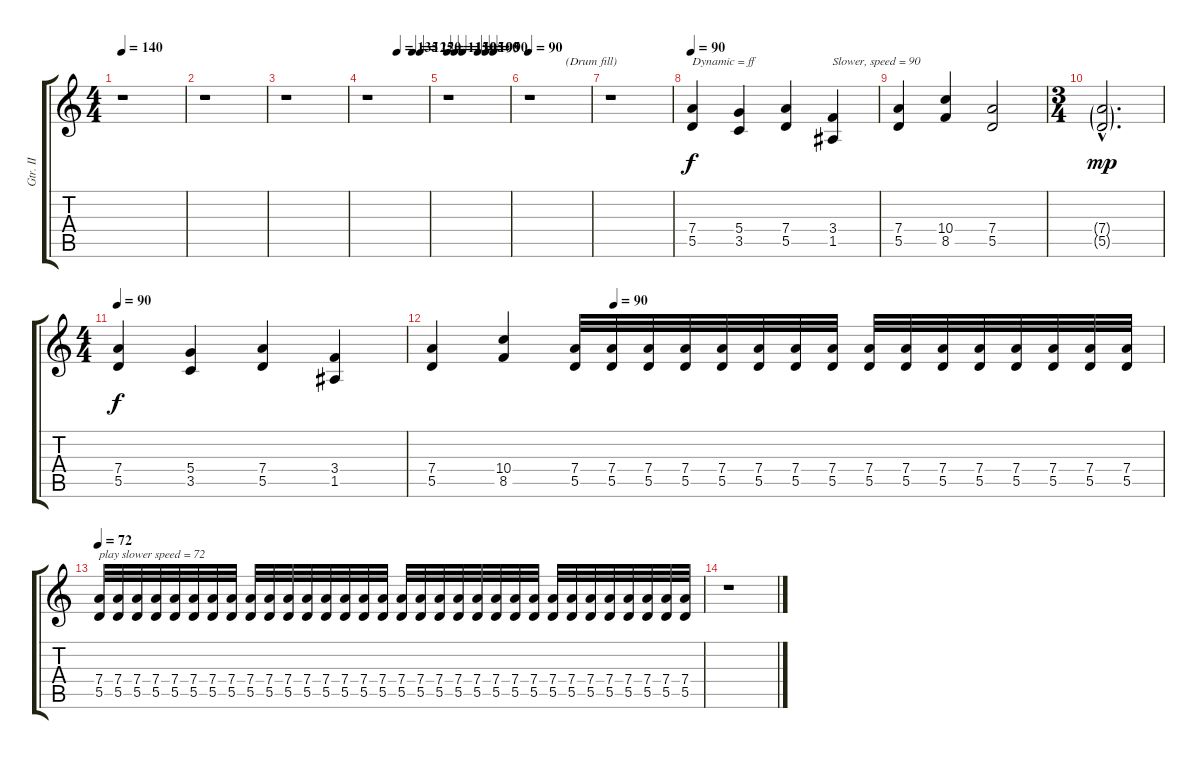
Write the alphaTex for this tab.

\track ("Gtr. II" "Gtr. II") {instrument distortionguitar}
\staff {score tabs}
\tuning (E4 B3 G3 D3 A2 E2) {hide}
\ts (4 4)
\tempo 140
\clef g2
\ks c
r.1{dy f} |
r.1 |
r.1 |
\tempo (130 0.75)
\tempo (120 0.875)
\tempo (135 0.5)
\tempo (125 0.75)
r.1 |
\tempo 115
\tempo (110 0.125)
\tempo (105 0.25)
\tempo (100 0.5)
\tempo (95 0.625)
\tempo (90 0.75)
r.1 |
\tempo 90
r.1{txt "            (Drum fill)"} |
r.1 |
\tempo 90
(7.4 5.5).4{txt "Dynamic = ff"} (5.4 3.5).4 (7.4 5.5).4 (3.4 1.5).4{txt "Slower, speed = 90"} |
(7.4 5.5).4 (10.4 8.5).4 (7.4 5.5).2 |
\ts (3 4)
(7.4{g hac} 5.5{g hac}).2{d dy mp} |
\ts (4 4)
\tempo 90
(7.4 5.5).4{dy f} (5.4 3.5).4 (7.4 5.5).4 (3.4 1.5).4 |
\tempo (90 0.25)
(7.4 5.5).4 (10.4 8.5).4 (7.4 5.5).32 (7.4 5.5).32 (7.4 5.5).32 (7.4 5.5).32 (7.4 5.5).32 (7.4 5.5).32 (7.4 5.5).32 (7.4 5.5).32 (7.4 5.5).32 (7.4 5.5).32 (7.4 5.5).32 (7.4 5.5).32 (7.4 5.5).32 (7.4 5.5).32 (7.4 5.5).32 (7.4 5.5).32 |
\tempo 72
(7.4 5.5).32{txt "play slower speed = 72"} (7.4 5.5).32 (7.4 5.5).32 (7.4 5.5).32 (7.4 5.5).32 (7.4 5.5).32 (7.4 5.5).32 (7.4 5.5).32 (7.4 5.5).32 (7.4 5.5).32 (7.4 5.5).32 (7.4 5.5).32 (7.4 5.5).32 (7.4 5.5).32 (7.4 5.5).32 (7.4 5.5).32 (7.4 5.5).32 (7.4 5.5).32 (7.4 5.5).32 (7.4 5.5).32 (7.4 5.5).32 (7.4 5.5).32 (7.4 5.5).32 (7.4 5.5).32 (7.4 5.5).32 (7.4 5.5).32 (7.4 5.5).32 (7.4 5.5).32 (7.4 5.5).32 (7.4 5.5).32 (7.4 5.5).32 (7.4 5.5).32 |
r.1
